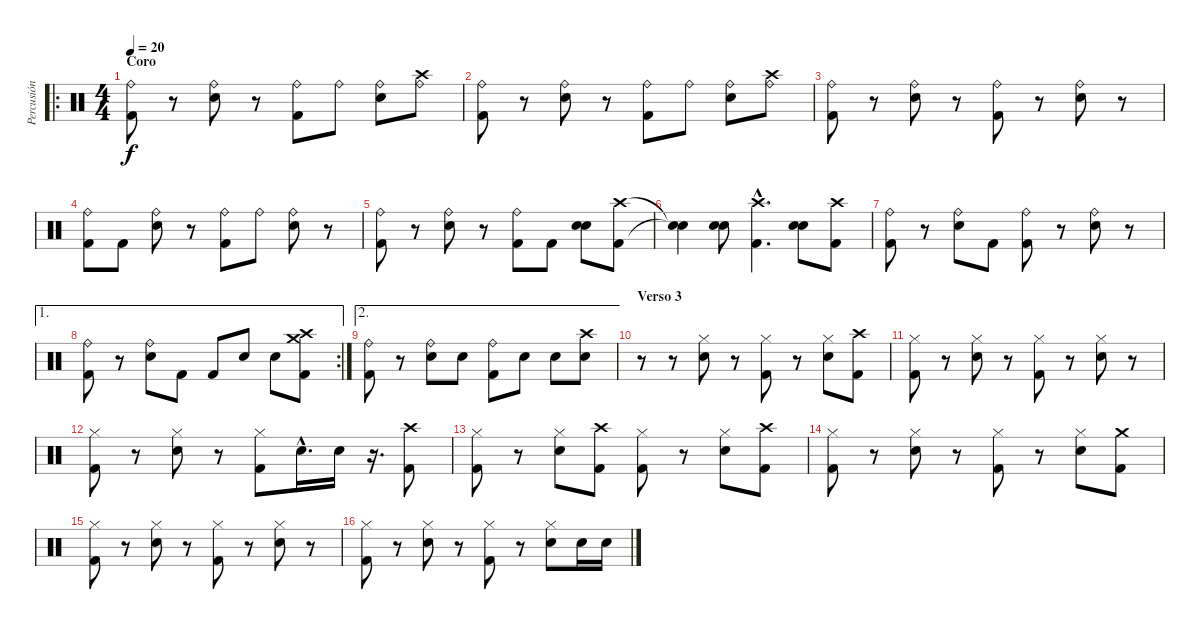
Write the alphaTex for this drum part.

\track ("Percusión" "Percusión") {instrument percussion}
\staff {score}
\articulation defaults
\ro
\ts (4 4)
\section ("" "Coro")
\tempo 20
\clef neutral
\ks c
("Ride (bell)" "Kick (hit) 2").8{dy f} r.8 ("Ride (bell)" "Snare (hit) 2").8 r.8 ("Ride (bell)" "Kick (hit) 2").8 "Ride (bell)".8 ("Ride (bell)" "Snare (hit) 2").8 ("Ride (bell)" "Crash high (hit)").8 |
("Ride (bell)" "Kick (hit) 2").8 r.8 ("Ride (bell)" "Snare (hit) 2").8 r.8 ("Ride (bell)" "Kick (hit) 2").8 "Ride (bell)".8 ("Ride (bell)" "Snare (hit) 2").8 ("Ride (bell)" "Crash high (hit)").8 |
("Ride (bell)" "Kick (hit) 2").8 r.8 ("Ride (bell)" "Snare (hit) 2").8 r.8 ("Ride (bell)" "Kick (hit) 2").8 r.8 ("Ride (bell)" "Snare (hit) 2").8 r.8 |
("Ride (bell)" "Kick (hit) 2").8 "Kick (hit) 2".8 ("Ride (bell)" "Snare (hit) 2").8 r.8 ("Ride (bell)" "Kick (hit) 2").8 "Ride (bell)".8 ("Ride (bell)" "Snare (hit) 2").8 r.8 |
("Ride (bell)" "Kick (hit) 2").8 r.8 ("Ride (bell)" "Snare (hit) 2").8 r.8 ("Ride (bell)" "Kick (hit) 2").8 "Kick (hit) 2".8 ("Snare (hit) 2" "Snare (hit) 2").8 ("Crash high (hit)" "Kick (hit) 2").8 |
("Snare (hit) 2"{t} "Snare (hit) 2"{t}).4 ("Snare (hit) 2" "Snare (hit) 2").8 ("Crash high (hit)"{hac} "Kick (hit) 2"{hac}).4{d} ("Snare (hit) 2" "Snare (hit) 2").8 ("Crash high (hit)" "Kick (hit) 2").8 |
("Ride (bell)" "Kick (hit) 2").8 r.8 ("Ride (bell)" "Snare (hit) 2").8 "Kick (hit) 2".8 ("Ride (bell)" "Kick (hit) 2").8 r.8 ("Ride (bell)" "Snare (hit) 2").8 r.8 |
\ae 1
\rc 2
("Ride (bell)" "Kick (hit) 2").8 r.8 ("Ride (bell)" "Snare (hit) 2").8 "Kick (hit) 2".8 "Kick (hit) 2".8 "Snare (hit) 2".8 "Snare (hit) 2".8 ("Crash high (hit)" "Kick (hit) 2" "Crash medium (hit)").8 |
\ae 2
("Ride (bell)" "Kick (hit) 2").8 r.8 ("Ride (bell)" "Snare (hit) 2").8 "Snare (hit) 2".8 ("Ride (bell)" "Kick (hit) 2").8 "Snare (hit) 2".8 "Snare (hit) 2".8 ("Crash high (hit)" "Snare (hit) 2").8 |
\section ("" "Verso 3")
r.8 r.8 ("Hi-Hat (closed)" "Snare (hit) 2").8 r.8 ("Hi-Hat (closed)" "Kick (hit) 2").8 r.8 ("Hi-Hat (closed)" "Snare (hit) 2").8 ("Crash high (hit)" "Kick (hit) 2").8 |
("Hi-Hat (closed)" "Kick (hit) 2").8 r.8 ("Hi-Hat (closed)" "Snare (hit) 2").8 r.8 ("Hi-Hat (closed)" "Kick (hit) 2").8 r.8 ("Hi-Hat (closed)" "Snare (hit) 2").8 r.8 |
("Hi-Hat (closed)" "Kick (hit) 2").8 r.8 ("Hi-Hat (closed)" "Snare (hit) 2").8 r.8 ("Hi-Hat (closed)" "Kick (hit) 2").8 "Snare (hit) 2"{hac}.16{d} "Snare (hit) 2".16 r.16{d} ("Crash high (hit)" "Kick (hit) 2").8 |
("Hi-Hat (closed)" "Kick (hit) 2").8 r.8 ("Hi-Hat (closed)" "Snare (hit) 2").8 ("Crash high (hit)" "Kick (hit) 2").8 ("Hi-Hat (closed)" "Kick (hit) 2").8 r.8 ("Hi-Hat (closed)" "Snare (hit) 2").8 ("Kick (hit) 2" "Crash high (hit)").8 |
("Hi-Hat (closed)" "Kick (hit) 2").8 r.8 ("Hi-Hat (closed)" "Snare (hit) 2").8 r.8 ("Hi-Hat (closed)" "Kick (hit) 2").8 r.8 ("Hi-Hat (closed)" "Snare (hit) 2").8 ("Kick (hit) 2" "Crash medium (hit)").8 |
("Hi-Hat (closed)" "Kick (hit) 2").8 r.8 ("Hi-Hat (closed)" "Snare (hit) 2").8 r.8 ("Hi-Hat (closed)" "Kick (hit) 2").8 r.8 ("Hi-Hat (closed)" "Snare (hit) 2").8 r.8 |
("Hi-Hat (closed)" "Kick (hit) 2").8 r.8 ("Hi-Hat (closed)" "Snare (hit) 2").8 r.8 ("Hi-Hat (closed)" "Kick (hit) 2").8 r.8 ("Hi-Hat (closed)" "Snare (hit) 2").8 "Snare (hit) 2".16 "Snare (hit) 2".16
